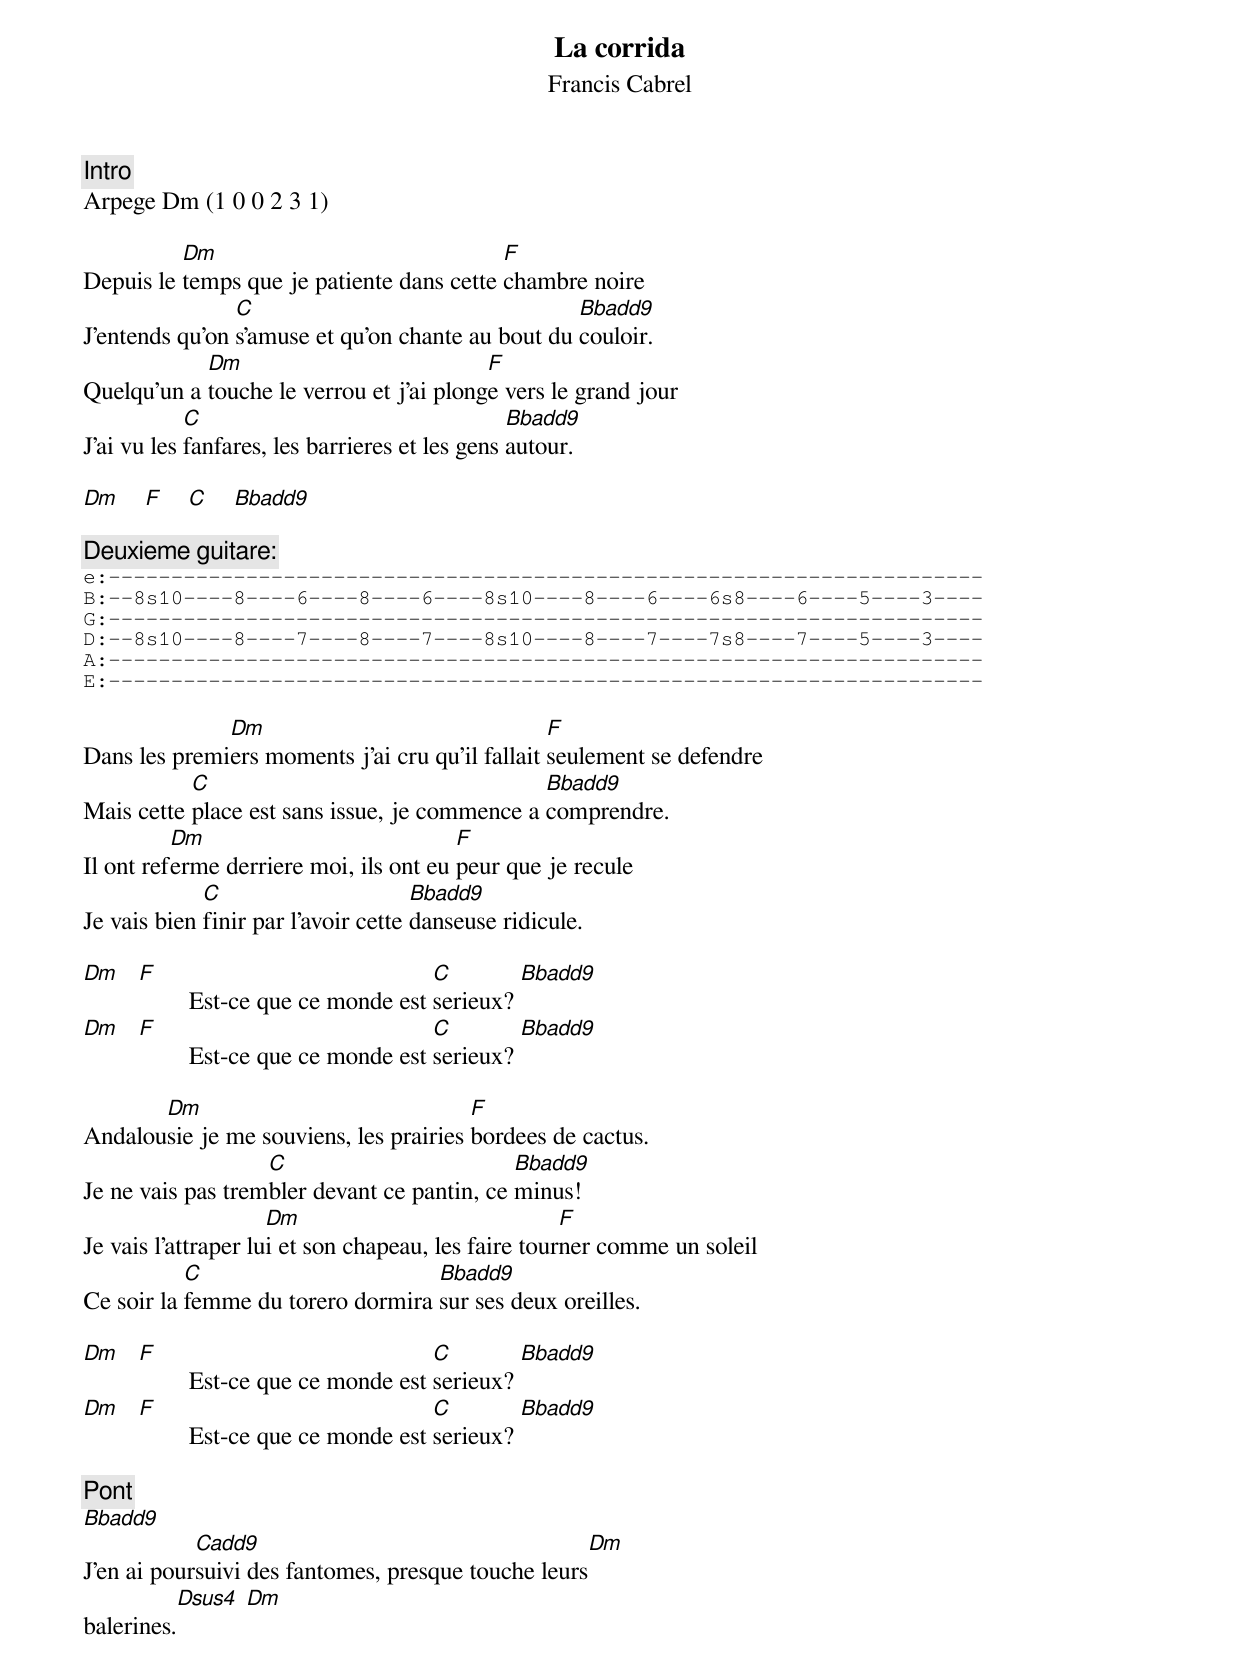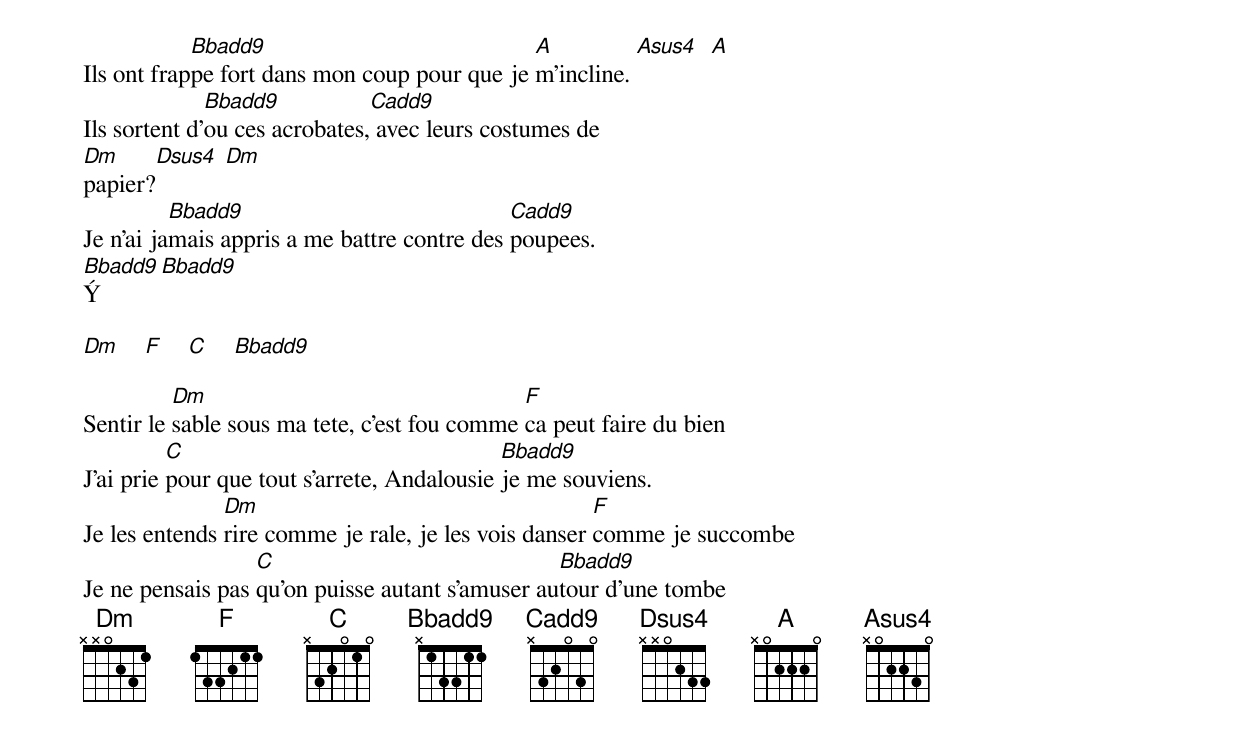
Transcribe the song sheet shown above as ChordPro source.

{t:La corrida}
{st:Francis Cabrel}
{define: Bbadd9 base-fret 0 frets - 1 3 3 1 1}
{define: Dsus4 base-fret 0 frets - - 0 2 3 3}
{define: Asus4 base-fret 0 frets - 0 2 2 3 0}
{define: Cadd9 base-fret 0 frets - 3 2 0 3 0}

{c:Intro}
Arpege Dm (1 0 0 2 3 1)

Depuis le [Dm]temps que je patiente dans cette [F]chambre noire
J'entends qu'on [C]s'amuse et qu'on chante au bout du [Bbadd9]couloir.
Quelqu'un a [Dm]touche le verrou et j'ai plong[F]e vers le grand jour
J'ai vu les [C]fanfares, les barrieres et les gens [Bbadd9]autour.

[Dm]    [F]    [C]    [Bbadd9]

{c:Deuxieme guitare:}
{sot}
e:----------------------------------------------------------------------
B:--8s10----8----6----8----6----8s10----8----6----6s8----6----5----3----
G:----------------------------------------------------------------------
D:--8s10----8----7----8----7----8s10----8----7----7s8----7----5----3----
A:----------------------------------------------------------------------
E:----------------------------------------------------------------------
{eot}

Dans les premi[Dm]ers moments j'ai cru qu'il fallait [F]seulement se defendre
Mais cette [C]place est sans issue, je commence a [Bbadd9]comprendre.
Il ont ref[Dm]erme derriere moi, ils ont eu [F]peur que je recule
Je vais bien [C]finir par l'avoir cette [Bbadd9]danseuse ridicule.

[Dm]   [F]        Est-ce que ce monde est [C]serieux? [Bbadd9]
[Dm]   [F]        Est-ce que ce monde est [C]serieux? [Bbadd9]

Andalou[Dm]sie je me souviens, les prairies [F]bordees de cactus.
Je ne vais pas trem[C]bler devant ce pantin, ce [Bbadd9]minus!
Je vais l'attraper lu[Dm]i et son chapeau, les faire tour[F]ner comme un soleil
Ce soir la [C]femme du torero dormira [Bbadd9]sur ses deux oreilles.

[Dm]   [F]        Est-ce que ce monde est [C]serieux? [Bbadd9]
[Dm]   [F]        Est-ce que ce monde est [C]serieux? [Bbadd9]

{c:Pont}
[Bbadd9]
J'en ai pour[Cadd9]suivi des fantomes, presque touche leurs[Dm]
balerines.[Dsus4] [Dm]
Ils ont frap[Bbadd9]pe fort dans mon coup pour que je [A]m'incline. [Asus4]  [A]
Ils sortent d'[Bbadd9]ou ces acrobates,[Cadd9] avec leurs costumes de
[Dm]papier?[Dsus4] [Dm]
Je n'ai ja[Bbadd9]mais appris a me battre contre des [Cadd9]poupees.
[Bbadd9]Ý[Bbadd9]

[Dm]    [F]    [C]    [Bbadd9]

Sentir le [Dm]sable sous ma tete, c'est fou comme [F]ca peut faire du bien
J'ai prie [C]pour que tout s'arrete, Andalousie [Bbadd9]je me souviens.
Je les entends [Dm]rire comme je rale, je les vois danser [F]comme je succombe
Je ne pensais pas [C]qu'on puisse autant s'amuser au[Bbadd9]tour d'une tombe
